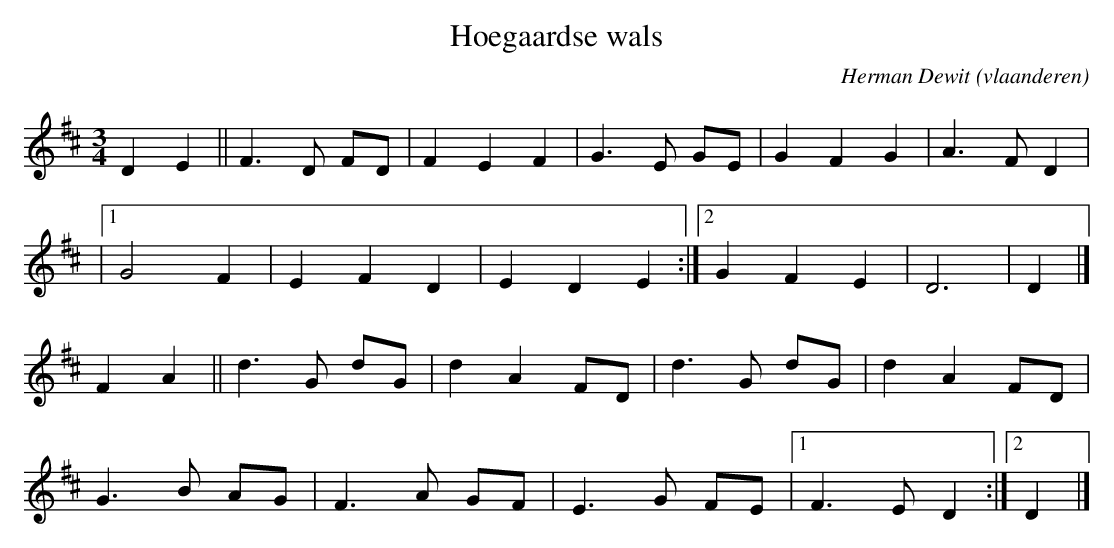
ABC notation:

X:1
T:Hoegaardse wals
O:vlaanderen
C:Herman Dewit
L:1/8
M:3/4
K:D
D2 E2 || F3 D FD | F2 E2 F2 | G3 E GE | G2 F2 G2 | A3 F D2 |
|1 G4 F2 | E2 F2 D2 | E2 D2 E2 :|2 G2 F2 E2 | D6 | D2|]
F2 A2 || d3 G dG | d2 A2 FD | d3 G dG | d2 A2 FD |
G3 B AG | F3 A GF | E3 G FE |1 F3 E D2 :|2 D2 |]
